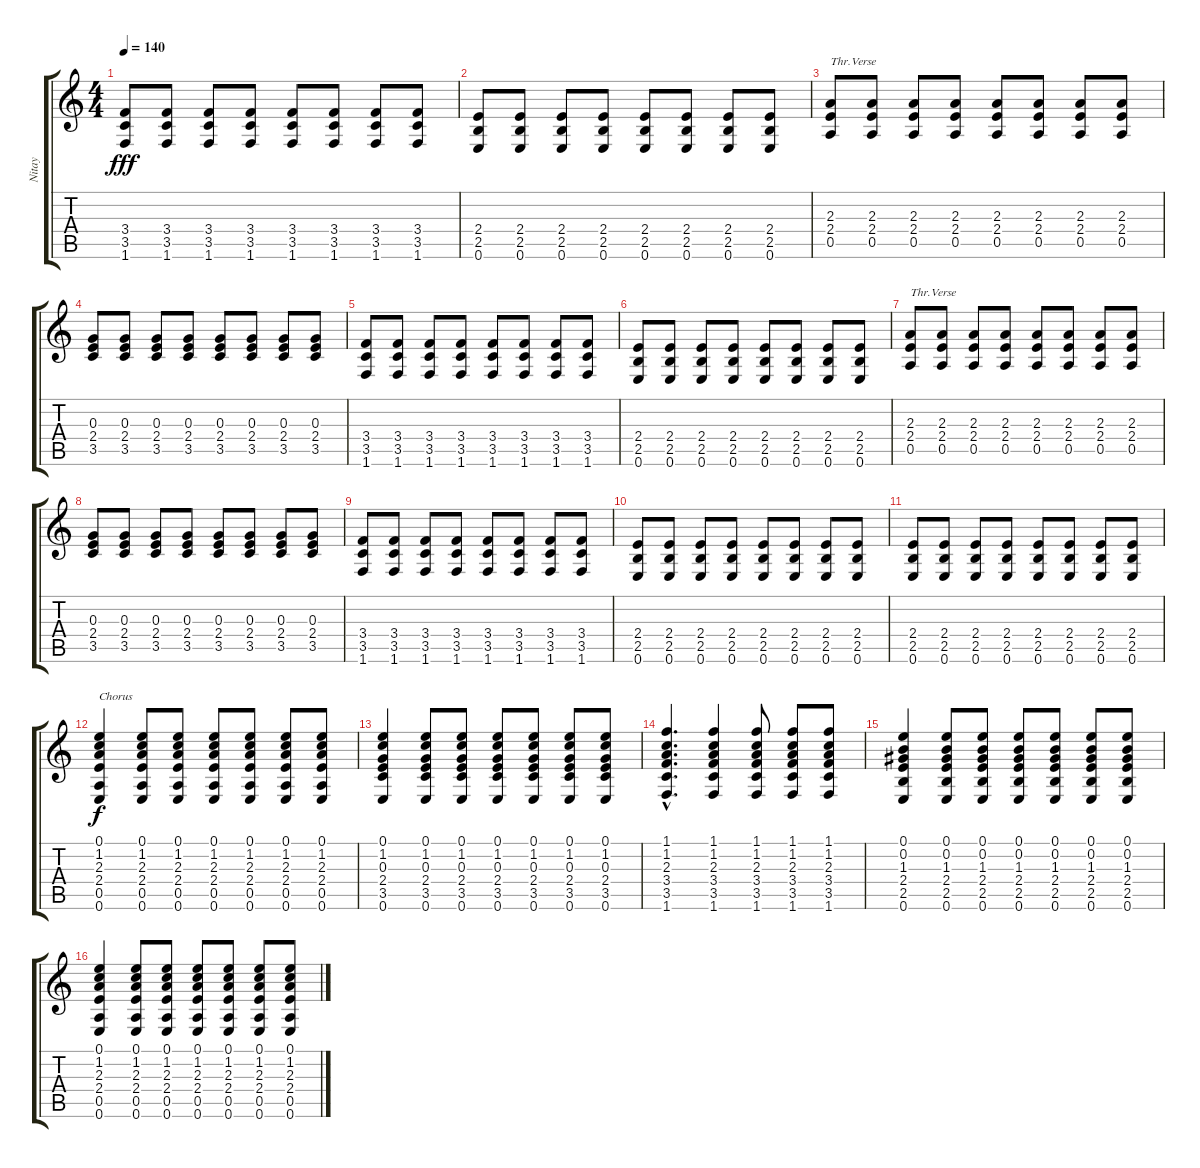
\track ("Nitay" "Nitay") {instrument acousticguitarsteel}
\staff {score tabs}
\tuning (E4 B3 G3 D3 A2 E2) {hide}
\ts (4 4)
\tempo 140
\clef g2
\ks c
(3.4 3.5 1.6).8{dy fff} (3.4 3.5 1.6).8 (3.4 3.5 1.6).8 (3.4 3.5 1.6).8 (3.4 3.5 1.6).8 (3.4 3.5 1.6).8 (3.4 3.5 1.6).8 (3.4 3.5 1.6).8 |
(2.4 2.5 0.6).8 (2.4 2.5 0.6).8 (2.4 2.5 0.6).8 (2.4 2.5 0.6).8 (2.4 2.5 0.6).8 (2.4 2.5 0.6).8 (2.4 2.5 0.6).8 (2.4 2.5 0.6).8 |
(2.3 2.4 0.5).8{txt "Thr.Verse"} (2.3 2.4 0.5).8 (2.3 2.4 0.5).8 (2.3 2.4 0.5).8 (2.3 2.4 0.5).8 (2.3 2.4 0.5).8 (2.3 2.4 0.5).8 (2.3 2.4 0.5).8 |
(0.3 2.4 3.5).8 (0.3 2.4 3.5).8 (0.3 2.4 3.5).8 (0.3 2.4 3.5).8 (0.3 2.4 3.5).8 (0.3 2.4 3.5).8 (0.3 2.4 3.5).8 (0.3 2.4 3.5).8 |
(3.4 3.5 1.6).8 (3.4 3.5 1.6).8 (3.4 3.5 1.6).8 (3.4 3.5 1.6).8 (3.4 3.5 1.6).8 (3.4 3.5 1.6).8 (3.4 3.5 1.6).8 (3.4 3.5 1.6).8 |
(2.4 2.5 0.6).8 (2.4 2.5 0.6).8 (2.4 2.5 0.6).8 (2.4 2.5 0.6).8 (2.4 2.5 0.6).8 (2.4 2.5 0.6).8 (2.4 2.5 0.6).8 (2.4 2.5 0.6).8 |
(2.3 2.4 0.5).8{txt "Thr.Verse"} (2.3 2.4 0.5).8 (2.3 2.4 0.5).8 (2.3 2.4 0.5).8 (2.3 2.4 0.5).8 (2.3 2.4 0.5).8 (2.3 2.4 0.5).8 (2.3 2.4 0.5).8 |
(0.3 2.4 3.5).8 (0.3 2.4 3.5).8 (0.3 2.4 3.5).8 (0.3 2.4 3.5).8 (0.3 2.4 3.5).8 (0.3 2.4 3.5).8 (0.3 2.4 3.5).8 (0.3 2.4 3.5).8 |
(3.4 3.5 1.6).8 (3.4 3.5 1.6).8 (3.4 3.5 1.6).8 (3.4 3.5 1.6).8 (3.4 3.5 1.6).8 (3.4 3.5 1.6).8 (3.4 3.5 1.6).8 (3.4 3.5 1.6).8 |
(2.4 2.5 0.6).8 (2.4 2.5 0.6).8 (2.4 2.5 0.6).8 (2.4 2.5 0.6).8 (2.4 2.5 0.6).8 (2.4 2.5 0.6).8 (2.4 2.5 0.6).8 (2.4 2.5 0.6).8 |
(2.4 2.5 0.6).8 (2.4 2.5 0.6).8 (2.4 2.5 0.6).8 (2.4 2.5 0.6).8 (2.4 2.5 0.6).8 (2.4 2.5 0.6).8 (2.4 2.5 0.6).8 (2.4 2.5 0.6).8 |
(0.1 1.2 2.3 2.4 0.5 0.6).4{txt "Chorus " dy f} (0.1 1.2 2.3 2.4 0.5 0.6).8 (0.1 1.2 2.3 2.4 0.5 0.6).8 (0.1 1.2 2.3 2.4 0.5 0.6).8 (0.1 1.2 2.3 2.4 0.5 0.6).8 (0.1 1.2 2.3 2.4 0.5 0.6).8 (0.1 1.2 2.3 2.4 0.5 0.6).8 |
(0.1 1.2 0.3 2.4 3.5 0.6).4 (0.1 1.2 0.3 2.4 3.5 0.6).8 (0.1 1.2 0.3 2.4 3.5 0.6).8 (0.1 1.2 0.3 2.4 3.5 0.6).8 (0.1 1.2 0.3 2.4 3.5 0.6).8 (0.1 1.2 0.3 2.4 3.5 0.6).8 (0.1 1.2 0.3 2.4 3.5 0.6).8 |
(1.1{hac} 1.2{hac} 2.3{hac} 3.4{hac} 3.5{hac} 1.6{hac}).4{d} (1.1 1.2 2.3 3.4 3.5 1.6).4 (1.1 1.2 2.3 3.4 3.5 1.6).8 (1.1 1.2 2.3 3.4 3.5 1.6).8 (1.1 1.2 2.3 3.4 3.5 1.6).8 |
(0.1 0.2 1.3 2.4 2.5 0.6).4 (0.1 0.2 1.3 2.4 2.5 0.6).8 (0.1 0.2 1.3 2.4 2.5 0.6).8 (0.1 0.2 1.3 2.4 2.5 0.6).8 (0.1 0.2 1.3 2.4 2.5 0.6).8 (0.1 0.2 1.3 2.4 2.5 0.6).8 (0.1 0.2 1.3 2.4 2.5 0.6).8 |
(0.1 1.2 2.3 2.4 0.5 0.6).4 (0.1 1.2 2.3 2.4 0.5 0.6).8 (0.1 1.2 2.3 2.4 0.5 0.6).8 (0.1 1.2 2.3 2.4 0.5 0.6).8 (0.1 1.2 2.3 2.4 0.5 0.6).8 (0.1 1.2 2.3 2.4 0.5 0.6).8 (0.1 1.2 2.3 2.4 0.5 0.6).8
